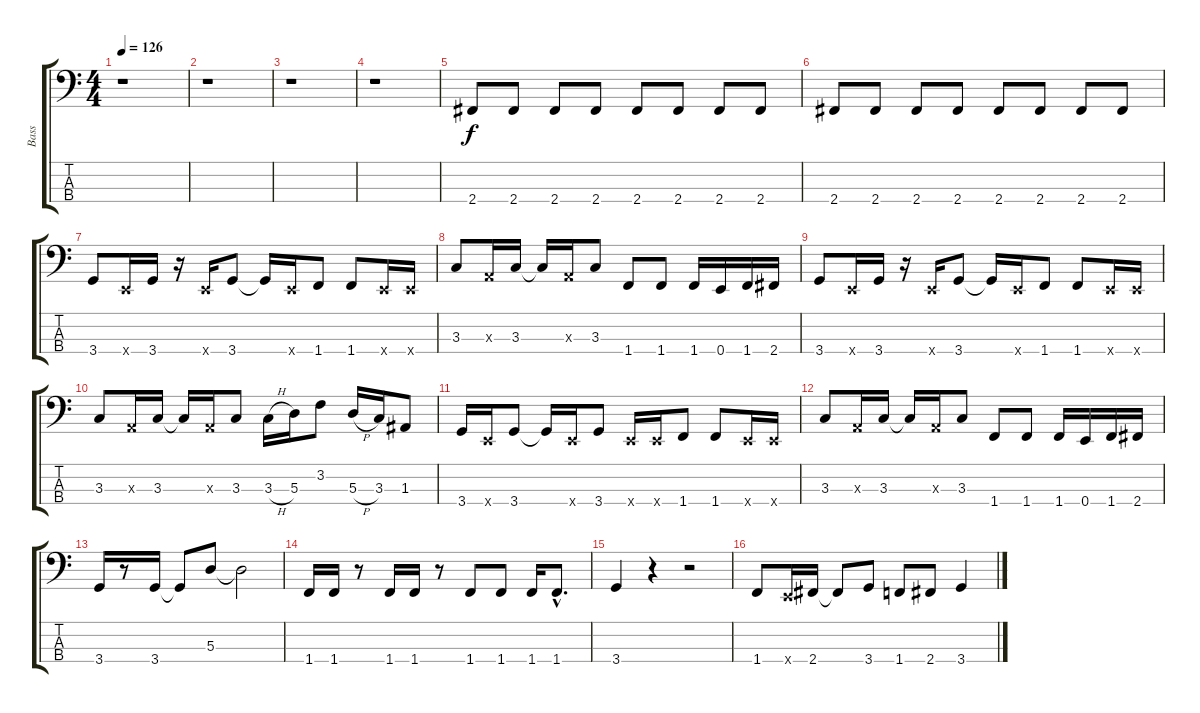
\track ("Bass" "Bass") {instrument electricbassfinger}
\staff {score tabs}
\tuning (G2 D2 A1 E1) {hide}
\ts (4 4)
\tempo 126
\clef f4
\ks c
r.1{dy f instrument electricbassfinger} |
r.1 |
r.1 |
r.1 |
2.4.8 2.4.8 2.4.8 2.4.8 2.4.8 2.4.8 2.4.8 2.4.8 |
2.4.8 2.4.8 2.4.8 2.4.8 2.4.8 2.4.8 2.4.8 2.4.8 |
3.4.8 0.4{x}.16 3.4.16 r.16 0.4{x}.16 3.4.8 3.4{t}.16 0.4{x}.16 1.4.8 1.4.8 0.4{x}.16 0.4{x}.16 |
3.3.8 0.3{x}.16 3.3.16 3.3{t}.16 0.3{x}.16 3.3.8 1.4.8 1.4.8 1.4.16 0.4.16 1.4.16 2.4.16 |
3.4.8 0.4{x}.16 3.4.16 r.16 0.4{x}.16 3.4.8 3.4{t}.16 0.4{x}.16 1.4.8 1.4.8 0.4{x}.16 0.4{x}.16 |
3.3.8 0.3{x}.16 3.3.16 3.3{t}.16 0.3{x}.16 3.3.8 3.3{h}.16 5.3.16 3.2.8 5.3{h}.16 3.3.16 1.3.8 |
3.4.16 0.4{x}.16 3.4.8 3.4{t}.16 0.4{x}.16 3.4.8 0.4{x}.16 0.4{x}.16 1.4.8 1.4.8 0.4{x}.16 0.4{x}.16 |
3.3.8 0.3{x}.16 3.3.16 3.3{t}.16 0.3{x}.16 3.3.8 1.4.8 1.4.8 1.4.16 0.4.16 1.4.16 2.4.16 |
3.4.16 r.8 3.4.16 3.4{t}.8 5.3.8 5.3{t}.2 |
1.4.16 1.4.16 r.8 1.4.16 1.4.16 r.8 1.4.8 1.4.8 1.4.16 1.4{hac}.8{d} |
3.4.4 r.4 r.2 |
1.4.8 0.4{x}.16 2.4.16 2.4{t}.8 3.4.8 1.4.8 2.4.8 3.4.4
